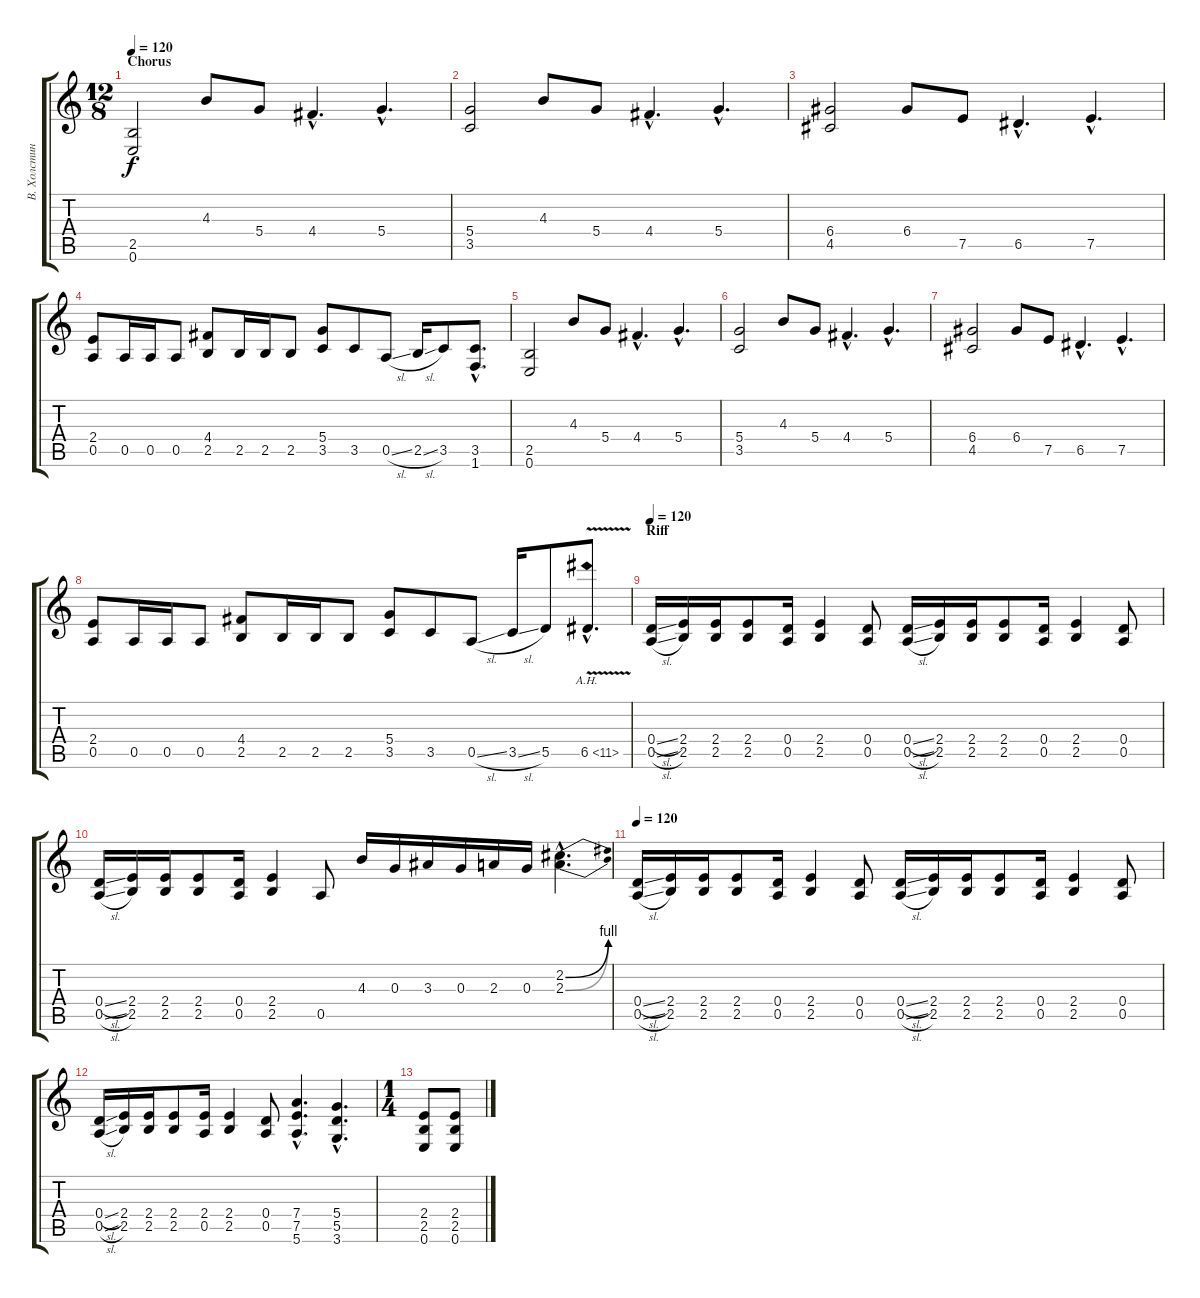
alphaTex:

\track ("В. Холстинин" "В. Холстин") {instrument distortionguitar}
\staff {score tabs}
\tuning (E4 B3 G3 D3 A2 E2) {hide}
\ts (12 8)
\section ("" "Chorus")
\tempo 120
\clef g2
\ks c
(2.5 0.6).2{dy f} 4.3.8 5.4.8 4.4{hac}.4{d} 5.4{hac}.4{d} |
(5.4 3.5).2 4.3.8 5.4.8 4.4{hac}.4{d} 5.4{hac}.4{d} |
(6.4 4.5).2 6.4.8 7.5.8 6.5{hac}.4{d} 7.5{hac}.4{d} |
(2.4 0.5).8 0.5.16 0.5.16 0.5.8 (4.4 2.5).8 2.5.16 2.5.16 2.5.8 (5.4 3.5).8 3.5.8 0.5{sl}.8 2.5{sl}.16 3.5.8 (3.5{hac} 1.6{hac}).8{d} |
(2.5 0.6).2 4.3.8 5.4.8 4.4{hac}.4{d} 5.4{hac}.4{d} |
(5.4 3.5).2 4.3.8 5.4.8 4.4{hac}.4{d} 5.4{hac}.4{d} |
(6.4 4.5).2 6.4.8 7.5.8 6.5{hac}.4{d} 7.5{hac}.4{d} |
(2.4 0.5).8 0.5.16 0.5.16 0.5.8 (4.4 2.5).8 2.5.16 2.5.16 2.5.8 (5.4 3.5).8 3.5.8 0.5{sl}.8 3.5{sl}.16 5.5.8 6.5{ah 5 v hac}.8{d} |
\section ("" "Riff")
\tempo 120
(0.4{sl} 0.5{sl}).16 (2.4 2.5).16 (2.4 2.5).16 (2.4 2.5).8 (0.4 0.5).16 (2.4 2.5).4 (0.4 0.5).8 (0.4{sl} 0.5{sl}).16 (2.4 2.5).16 (2.4 2.5).16 (2.4 2.5).8 (0.4 0.5).16 (2.4 2.5).4 (0.4 0.5).8 |
(0.4{sl} 0.5{sl}).16 (2.4 2.5).16 (2.4 2.5).16 (2.4 2.5).8 (0.4 0.5).16 (2.4 2.5).4 0.5.8 4.3.16 0.3.16 3.3.16 0.3.16 2.3.16 0.3.16 (2.2{be (bend 0 0 60 4) hac} 2.3{be (bend 0 0 60 4) hac}).4{d} |
\tempo 120
(0.4{sl} 0.5{sl}).16 (2.4 2.5).16 (2.4 2.5).16 (2.4 2.5).8 (0.4 0.5).16 (2.4 2.5).4 (0.4 0.5).8 (0.4{sl} 0.5{sl}).16 (2.4 2.5).16 (2.4 2.5).16 (2.4 2.5).8 (0.4 0.5).16 (2.4 2.5).4 (0.4 0.5).8 |
(0.4{sl} 0.5{sl}).16 (2.4 2.5).16 (2.4 2.5).16 (2.4 2.5).8 (2.4 0.5).16 (2.4 2.5).4 (0.4 0.5).8 (7.4{hac} 7.5{hac} 5.6{hac}).4{d} (5.4{hac} 5.5{hac} 3.6{hac}).4{d} |
\ts (1 4)
(2.4 2.5 0.6).8 (2.4 2.5 0.6).8
